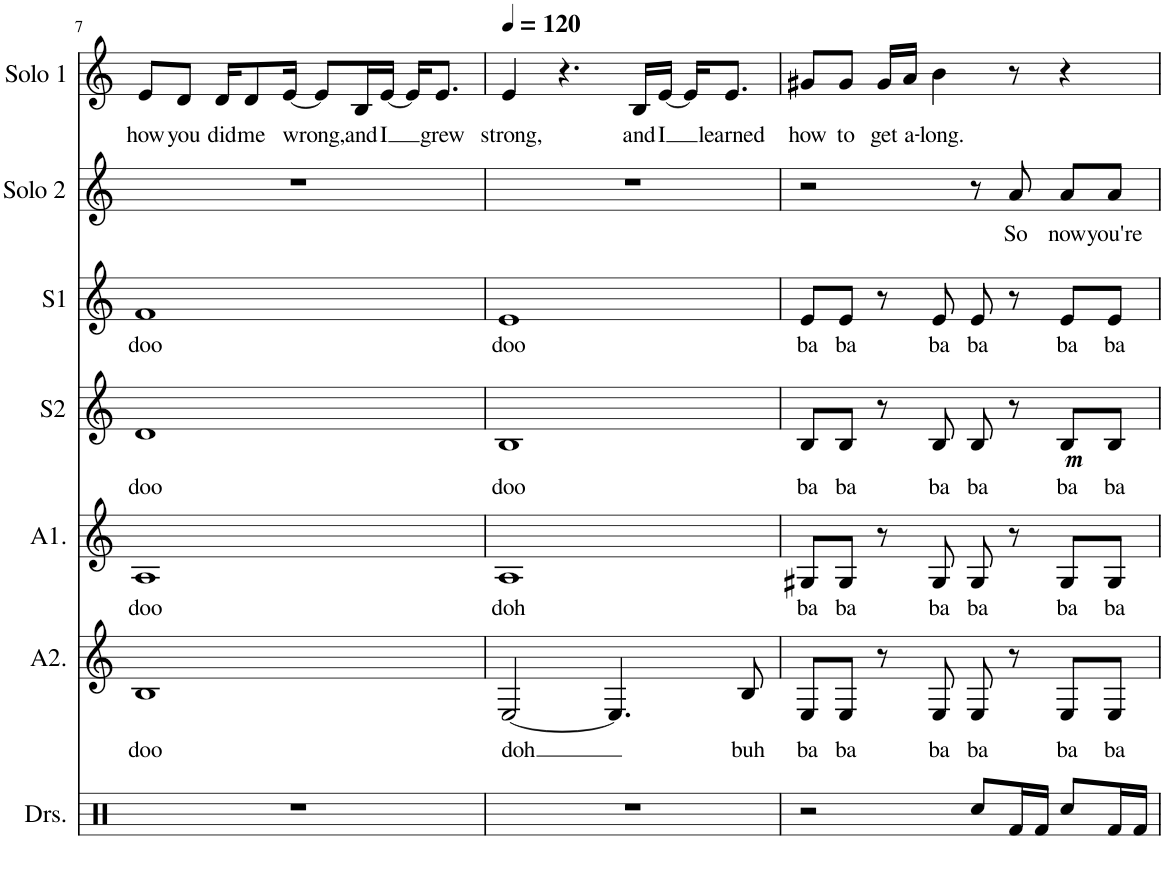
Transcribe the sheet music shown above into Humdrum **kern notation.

**kern	**kern	**text	**kern	**text	**kern	**text	**dynam	**kern	**text	**kern	**text	**kern	**text
*part7	*part6	*part6	*part5	*part5	*part4	*part4	*part4	*part3	*part3	*part2	*part2	*part1	*part1
*staff7	*staff6	*staff6	*staff5	*staff5	*staff4	*staff4	*staff4	*staff3	*staff3	*staff2	*staff2	*staff1	*staff1
*I"Drumset	*I"Alto 2	*	*I"Alto 1	*	*I"Soprano 2	*	*	*I"Soprano 1	*	*I"Solo 2	*	*I"Solo 1	*
*I'Drs.	*I'A2.	*	*I'A1.	*	*I'S2	*	*	*I'S1	*	*I'Solo 2	*	*I'Solo 1	*
!!LO:PB:g=z
*clefX	*clefG2	*	*clefG2	*	*clefG2	*	*	*clefG2	*	*clefG2	*	*clefG2	*
*k[]	*k[]	*	*k[]	*	*k[]	*	*	*k[]	*	*k[]	*	*k[]	*
*M4/4	*M4/4	*	*M4/4	*	*M4/4	*	*	*M4/4	*	*M4/4	*	*M4/4	*
=7	=7	=7	=7	=7	=7	=7	=7	=7	=7	=7	=7	=7	=7
!	!	!LO:LY:b	!	!LO:LY:b	!	!LO:LY:b	!	!	!LO:LY:b	!	!	!	!LO:LY:b
1r	1B	doo	1A	doo	1d	doo	.	1f	doo	1r	.	8e/L	how
!	!	!	!	!	!	!	!	!	!	!	!	!	!LO:LY:b
.	.	.	.	.	.	.	.	.	.	.	.	8d/J	you
!	!	!	!	!	!	!	!	!	!	!	!	!	!LO:LY:b
.	.	.	.	.	.	.	.	.	.	.	.	16d/KL	did
!	!	!	!	!	!	!	!	!	!	!	!	!	!LO:LY:b
.	.	.	.	.	.	.	.	.	.	.	.	8d/	me
!	!	!	!	!	!	!	!	!	!	!	!	!	!LO:LY:b
.	.	.	.	.	.	.	.	.	.	.	.	[16e/Jk	wrong,
.	.	.	.	.	.	.	.	.	.	.	.	8e/L]	.
!	!	!	!	!	!	!	!	!	!	!	!	!	!LO:LY:b
.	.	.	.	.	.	.	.	.	.	.	.	16B/L	and
!	!	!	!	!	!	!	!	!	!	!	!	!	!LO:LY:b
.	.	.	.	.	.	.	.	.	.	.	.	[16e/JJ	I
.	.	.	.	.	.	.	.	.	.	.	.	16e/KL]	.
!	!	!	!	!	!	!	!	!	!	!	!	!	!LO:LY:b
.	.	.	.	.	.	.	.	.	.	.	.	8.e/J	grew
=8	=8	=8	=8	=8	=8	=8	=8	=8	=8	=8	=8	=8	=8
*	*	*	*	*	*	*	*	*	*	*	*	*MM120	*
!	!	!LO:LY:b	!	!LO:LY:b	!	!LO:LY:b	!	!	!LO:LY:b	!	!	!	!LO:LY:b
1r	[2E/	doh	1A	doh	1B	doo	.	1e	doo	1r	.	4e/	strong,
.	.	.	.	.	.	.	.	.	.	.	.	4.r	.
.	4.E/]	.	.	.	.	.	.	.	.	.	.	.	.
!	!	!	!	!	!	!	!	!	!	!	!	!	!LO:LY:b
.	.	.	.	.	.	.	.	.	.	.	.	16B/LL	and
!	!	!	!	!	!	!	!	!	!	!	!	!	!LO:LY:b
.	.	.	.	.	.	.	.	.	.	.	.	[16e/JJ	I
.	.	.	.	.	.	.	.	.	.	.	.	16e/KL]	.
!	!	!	!	!	!	!	!	!	!	!	!	!	!LO:LY:b
.	.	.	.	.	.	.	.	.	.	.	.	8.e/J	learned
!	!	!LO:LY:b	!	!	!	!	!	!	!	!	!	!	!
.	8B/	buh	.	.	.	.	.	.	.	.	.	.	.
=9	=9	=9	=9	=9	=9	=9	=9	=9	=9	=9	=9	=9	=9
!	!	!LO:LY:b	!	!LO:LY:b	!	!LO:LY:b	!	!	!LO:LY:b	!	!	!	!LO:LY:b
2r	8E/L	ba	8G#X/L	ba	8B/L	ba	.	8e/L	ba	2r	.	8g#X/L	how
!	!	!LO:LY:b	!	!LO:LY:b	!	!LO:LY:b	!	!	!LO:LY:b	!	!	!	!LO:LY:b
.	8E/J	ba	8G#/J	ba	8B/J	ba	.	8e/J	ba	.	.	8g#/J	to
!	!	!	!	!	!	!	!	!	!	!	!	!	!LO:LY:b
.	8r	.	8r	.	8r	.	.	8r	.	.	.	16g#/LL	get
!	!	!	!	!	!	!	!	!	!	!	!	!	!LO:LY:b
.	.	.	.	.	.	.	.	.	.	.	.	16a/JJ	a-
!	!	!LO:LY:b	!	!LO:LY:b	!	!LO:LY:b	!	!	!LO:LY:b	!	!	!	!LO:LY:b
.	8E/	ba	8G#/	ba	8B/	ba	.	8e/	ba	.	.	4b\	-long.
!	!	!LO:LY:b	!	!LO:LY:b	!	!LO:LY:b	!	!	!LO:LY:b	!	!	!	!
8Rcc/L	8E/	ba	8G#/	ba	8B/	ba	.	8e/	ba	8r	.	.	.
!	!	!	!	!	!	!	!	!	!	!	!LO:LY:b	!	!
16Rf/L	8r	.	8r	.	8r	.	.	8r	.	8a/	So	8r	.
16Rf/JJ	.	.	.	.	.	.	.	.	.	.	.	.	.
!	!	!LO:LY:b	!	!LO:LY:b	!	!LO:LY:b	!LO:DY:b	!	!LO:LY:b	!	!LO:LY:b	!	!
8Rcc/L	8E/L	ba	8G#/L	ba	8B/L	ba	other-dynamics	8e/L	ba	8a/L	now	4r	.
!	!	!LO:LY:b	!	!LO:LY:b	!	!LO:LY:b	!	!	!LO:LY:b	!	!LO:LY:b	!	!
16Rf/L	8E/J	ba	8G#/J	ba	8B/J	ba	.	8e/J	ba	8a/J	you're	.	.
16Rf/JJ	.	.	.	.	.	.	.	.	.	.	.	.	.
=	=	=	=	=	=	=	=	=	=	=	=	=	=
*-	*-	*-	*-	*-	*-	*-	*-	*-	*-	*-	*-	*-	*-
